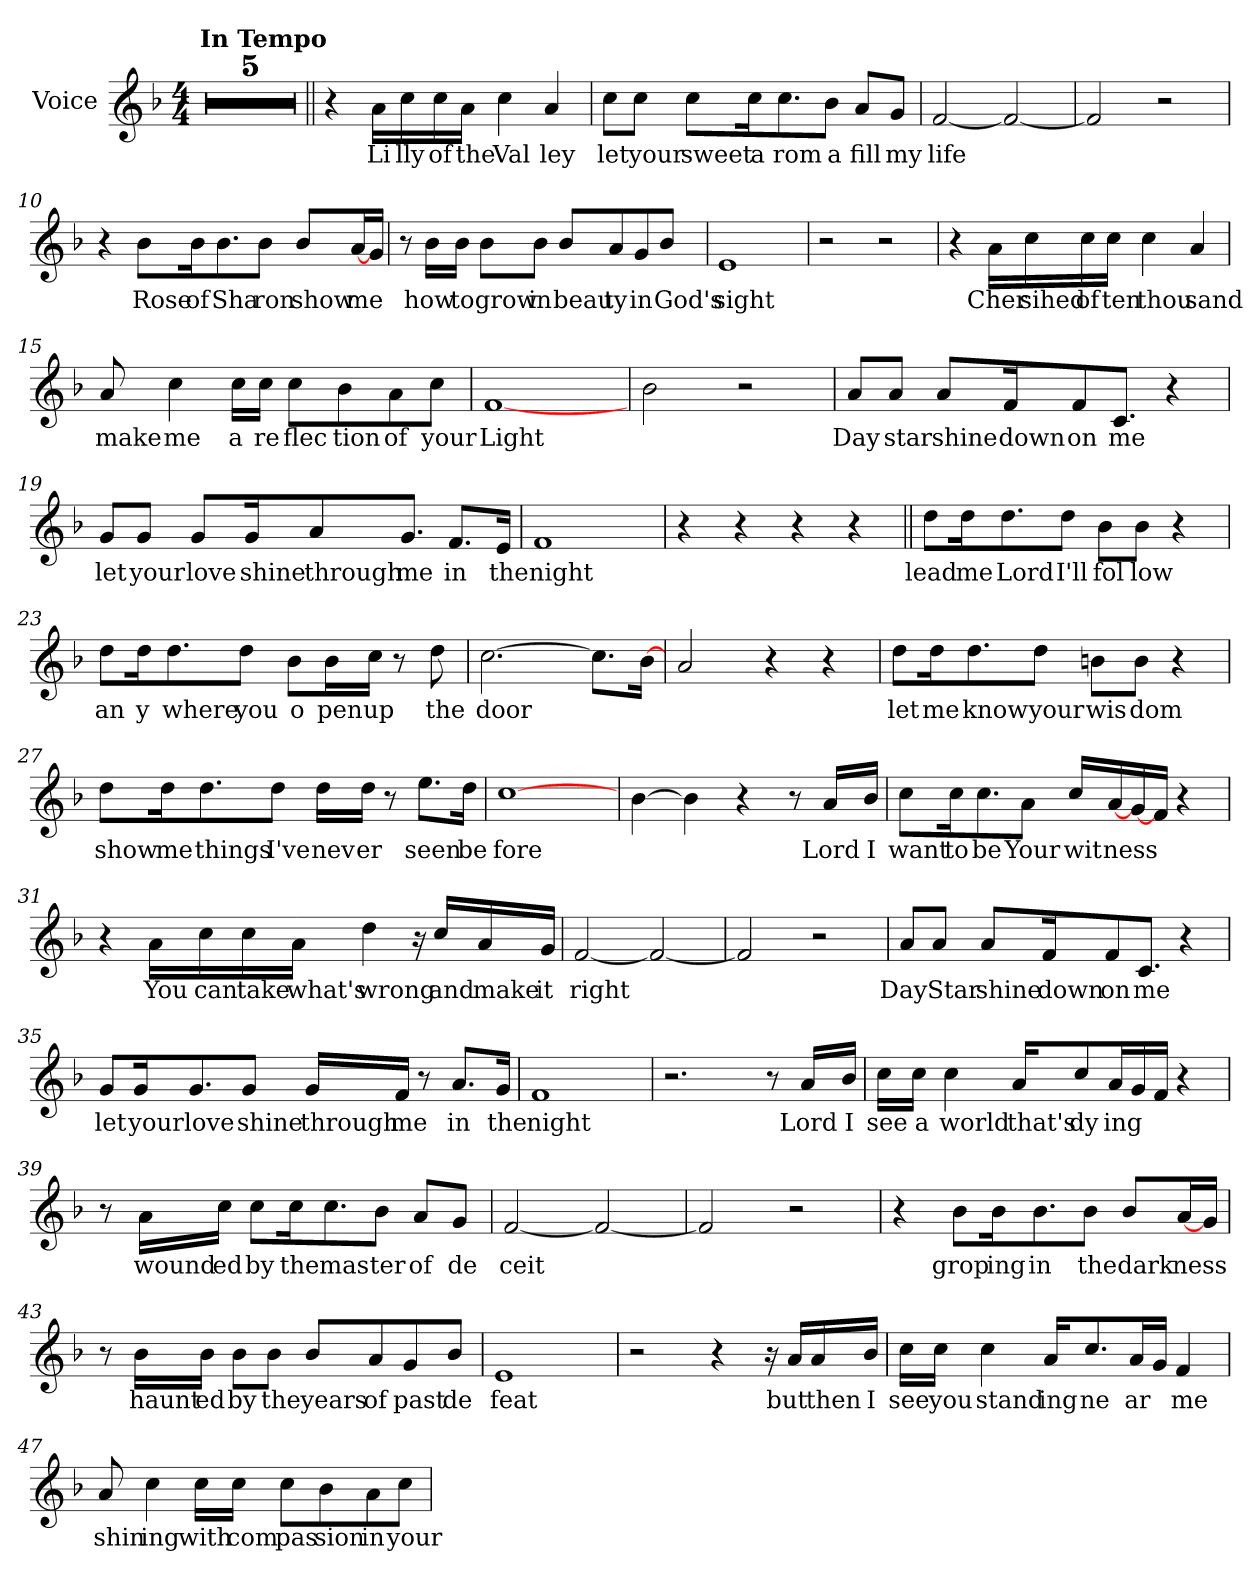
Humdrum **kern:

**kern	**text
*part1	*part1
*staff1	*staff1
*I"Voice	*
*I'V	*
*clefG2	*
*k[b-]	*
*F:	*
*M4/4	*
*MM60	*
=1	=1
!LO:TX:a:B:t=In Tempo	!
1r	.
=2	=2
1r	.
=3	=3
1r	.
=4	=4
1r	.
=5	=5
1r	.
!!LO:LB:g=z
=6||	=6||
4r	.
!	!LO:LY:b
16a\LL	Li
!	!LO:LY:b
16cc\	lly
!	!LO:LY:b
16cc\	of
!	!LO:LY:b
16a\JJ	the
!	!LO:LY:b
4cc\	Val
!	!LO:LY:b
4a/	ley
=7	=7
!	!LO:LY:b
8cc\L	let
!	!LO:LY:b
8cc\J	your
!	!LO:LY:b
8cc\L	sweet
!	!LO:LY:b
16cc\k	a
!	!LO:LY:b
8.cc\	rom
!	!LO:LY:b
8b-\J	a
!	!LO:LY:b
8a/L	fill
!	!LO:LY:b
8g/J	my
=8	=8
!	!LO:LY:b
[2f/	life
2f/_	.
=9	=9
2f/]	.
2r	.
!!LO:LB:g=z
=10	=10
4r	.
!	!LO:LY:b
8b-\L	Rose
!	!LO:LY:b
16b-\k	of
!	!LO:LY:b
8.b-\	Sha
!	!LO:LY:b
8b-\J	ron
!	!LO:LY:b
8b-/L	show
!	!LO:LY:b
[16a/L	me
16g/JJ	.
=11	=11
8r	.
!	!LO:LY:b
16b-\LL	how
!	!LO:LY:b
16b-\JJ	to
!	!LO:LY:b
8b-\L	grow
!	!LO:LY:b
8b-\J	in
!	!LO:LY:b
8b-/L	beau
!	!LO:LY:b
8a/	ty
!	!LO:LY:b
8g/	in
!	!LO:LY:b
8b-/J	God's
=12	=12
!	!LO:LY:b
1e	sight
=13	=13
2r	.
2r	.
!!LO:LB:g=z
=14	=14
4r	.
!	!LO:LY:b
16a\LL	Cher
!	!LO:LY:b
16cc\	sihed
!	!LO:LY:b
16cc\	of
!	!LO:LY:b
16cc\JJ	ten
!	!LO:LY:b
4cc\	thou
!	!LO:LY:b
4a/	sand
=15	=15
!	!LO:LY:b
8a/	make
!	!LO:LY:b
4cc\	me
!	!LO:LY:b
16cc\LL	a
!	!LO:LY:b
16cc\JJ	re
!	!LO:LY:b
8cc\L	flec
!	!LO:LY:b
8b-\	tion
!	!LO:LY:b
8a\	of
!	!LO:LY:b
8cc\J	your
=16	=16
!	!LO:LY:b
[1f	Light
=17	=17
2b-\	.
2r	.
!!LO:LB:g=z
=18	=18
!	!LO:LY:b
8a/L	Day
!	!LO:LY:b
8a/J	star
!	!LO:LY:b
8a/L	shine
!	!LO:LY:b
16f/k	down
!	!LO:LY:b
8f/	on
!	!LO:LY:b
8.c/J	me
4r	.
=19	=19
!	!LO:LY:b
8g/L	let
!	!LO:LY:b
8g/J	your
!	!LO:LY:b
8g/L	love
!	!LO:LY:b
16g/k	shine
!	!LO:LY:b
8a/	through
!	!LO:LY:b
8.g/J	me
!	!LO:LY:b
8.f/L	in
!	!LO:LY:b
16e/Jk	the
=20	=20
!	!LO:LY:b
1f	night
=21	=21
4r	.
4r	.
4r	.
4r	.
!!LO:LB:g=z
=22||	=22||
!	!LO:LY:b
8dd\L	lead
!	!LO:LY:b
16dd\k	me
!	!LO:LY:b
8.dd\	Lord
!	!LO:LY:b
8dd\J	I'll
!	!LO:LY:b
8b-\L	fol
!	!LO:LY:b
8b-\J	low
4r	.
=23	=23
!	!LO:LY:b
8dd\L	an
!	!LO:LY:b
16dd\k	y
!	!LO:LY:b
8.dd\	where
!	!LO:LY:b
8dd\J	you
!	!LO:LY:b
8b-\L	o
!	!LO:LY:b
16b-\L	pen
!	!LO:LY:b
16cc\JJ	up
8r	.
!	!LO:LY:b
8dd\	the
=24	=24
!	!LO:LY:b
[2.cc\	door
8.cc\L]	.
[16b-\Jk	.
=25	=25
2a/	.
4r	.
4r	.
!!LO:LB:g=z
=26	=26
!	!LO:LY:b
8dd\L	let
!	!LO:LY:b
16dd\k	me
!	!LO:LY:b
8.dd\	know
!	!LO:LY:b
8dd\J	your
!	!LO:LY:b
8bn\L	wis
!	!LO:LY:b
8b\J	dom
4r	.
=27	=27
!	!LO:LY:b
8dd\L	show
!	!LO:LY:b
16dd\k	me
!	!LO:LY:b
8.dd\	things
!	!LO:LY:b
8dd\J	I've
!	!LO:LY:b
16dd\LL	nev
!	!LO:LY:b
16dd\JJ	er
8r	.
!	!LO:LY:b
8.ee\L	seen
!	!LO:LY:b
16dd\Jk	be
=28	=28
!	!LO:LY:b
[1cc	fore
=29	=29
[4b-\	.
4b-\]	.
4r	.
8r	.
!	!LO:LY:b
16a/LL	Lord
!	!LO:LY:b
16b-/JJ	I
!!LO:LB:g=z
=30	=30
!	!LO:LY:b
8cc\L	want
!	!LO:LY:b
16cc\k	to
!	!LO:LY:b
8.cc\	be
!	!LO:LY:b
8a\J	Your
!	!LO:LY:b
16cc/LL	wit
!	!LO:LY:b
[16a/	ness
[16g/	.
16f/JJ	.
4r	.
=31	=31
4r	.
!	!LO:LY:b
16a\LL	You
!	!LO:LY:b
16cc\	can
!	!LO:LY:b
16cc\	take
!	!LO:LY:b
16a\JJ	what's
!	!LO:LY:b
4dd\	wrong
16r	.
!	!LO:LY:b
16cc/LL	and
!	!LO:LY:b
16a/	make
!	!LO:LY:b
16g/JJ	it
=32	=32
!	!LO:LY:b
[2f/	right
2f/_	.
!!LO:PB:g=z
=33	=33
2f/]	.
2r	.
=34	=34
!	!LO:LY:b
8a/L	Day
!	!LO:LY:b
8a/J	Star
!	!LO:LY:b
8a/L	shine
!	!LO:LY:b
16f/k	down
!	!LO:LY:b
8f/	on
!	!LO:LY:b
8.c/J	me
4r	.
=35	=35
!	!LO:LY:b
8g/L	let
!	!LO:LY:b
16g/k	your
!	!LO:LY:b
8.g/	love
!	!LO:LY:b
8g/J	shine
!	!LO:LY:b
16g/LL	through
!	!LO:LY:b
16f/JJ	me
8r	.
!	!LO:LY:b
8.a/L	in
!	!LO:LY:b
16g/Jk	the
=36	=36
!	!LO:LY:b
1f	night
!!LO:LB:g=z
=37	=37
2.r	.
8r	.
!	!LO:LY:b
16a/LL	Lord
!	!LO:LY:b
16b-/JJ	I
=38	=38
!	!LO:LY:b
16cc\LL	see
!	!LO:LY:b
16cc\JJ	a
!	!LO:LY:b
4cc\	world
!	!LO:LY:b
16a/KL	that's
!	!LO:LY:b
8cc/	dy
!	!LO:LY:b
16a/L	ing
16g/	.
16f/JJ	.
4r	.
=39	=39
8r	.
!	!LO:LY:b
16a\LL	wound
!	!LO:LY:b
16cc\JJ	ed
!	!LO:LY:b
8cc\L	by
!	!LO:LY:b
16cc\k	the
!	!LO:LY:b
8.cc\	mas
!	!LO:LY:b
8b-\J	ter
!	!LO:LY:b
8a/L	of
!	!LO:LY:b
8g/J	de
=40	=40
!	!LO:LY:b
[2f/	ceit
2f/_	.
!!LO:LB:g=z
=41	=41
2f/]	.
2r	.
=42	=42
4r	.
!	!LO:LY:b
8b-\L	grop
!	!LO:LY:b
16b-\k	ing
!	!LO:LY:b
8.b-\	in
!	!LO:LY:b
8b-\J	the
!	!LO:LY:b
8b-/L	dark
!	!LO:LY:b
[16a/L	ness
16g/JJ	.
=43	=43
8r	.
!	!LO:LY:b
16b-\LL	haunt
!	!LO:LY:b
16b-\JJ	ed
!	!LO:LY:b
8b-\L	by
!	!LO:LY:b
8b-\J	the
!	!LO:LY:b
8b-/L	years
!	!LO:LY:b
8a/	of
!	!LO:LY:b
8g/	past
!	!LO:LY:b
8b-/J	de
=44	=44
!	!LO:LY:b
1e	feat
!!LO:LB:g=z
=45	=45
2r	.
4r	.
16r	.
!	!LO:LY:b
16a/LL	but
!	!LO:LY:b
16a/	then
!	!LO:LY:b
16b-/JJ	I
=46	=46
!	!LO:LY:b
16cc\LL	see
!	!LO:LY:b
16cc\JJ	you
!	!LO:LY:b
4cc\	stand
!	!LO:LY:b
16a/KL	ing
!	!LO:LY:b
8.cc/	ne
!	!LO:LY:b
16a/L	ar
16g/JJ	.
!	!LO:LY:b
4f/	me
=47	=47
!	!LO:LY:b
8a/	shin
!	!LO:LY:b
4cc\	ing
!	!LO:LY:b
16cc\LL	with
!	!LO:LY:b
16cc\JJ	com
!	!LO:LY:b
8cc\L	pas
!	!LO:LY:b
8b-\	sion
!	!LO:LY:b
8a\	in
!	!LO:LY:b
8cc\J	your
=	=
*-	*-
